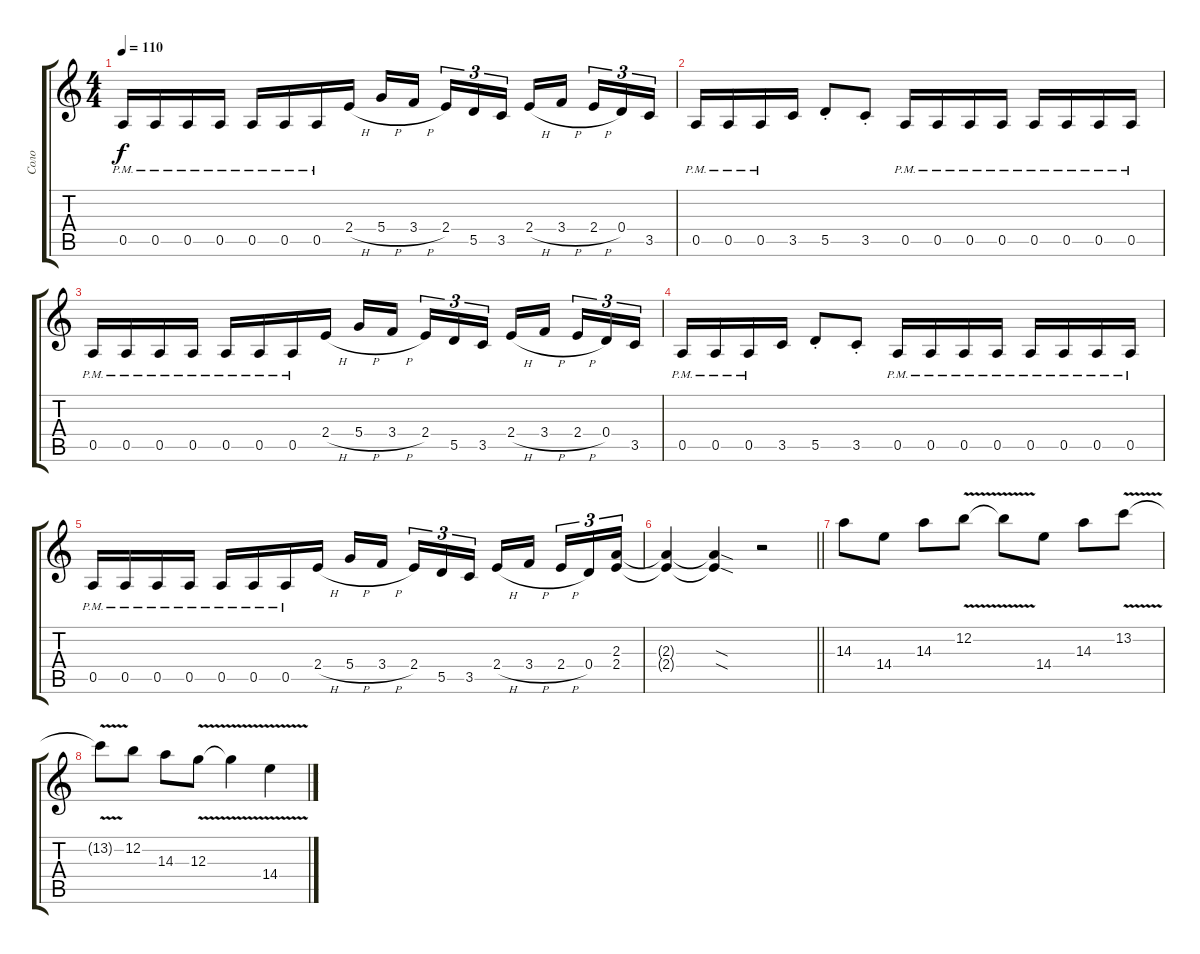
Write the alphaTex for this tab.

\track (" Соло " " Соло ") {instrument distortionguitar}
\staff {score tabs}
\tuning (E4 B3 G3 D3 A2 E2) {hide}
\ts (4 4)
\tempo 110
\clef g2
\ks c
0.5{pm}.16{dy f} 0.5{pm}.16 0.5{pm}.16 0.5{pm}.16 0.5{pm}.16 0.5{pm}.16 0.5{pm}.16 2.4{h}.16 5.4{h}.16 3.4{h}.16{beam splitsecondary} 2.4.16{tu (3 2)} 5.5.16{tu (3 2)} 3.5.16{tu (3 2)} 2.4{h}.16 3.4{h}.16{beam splitsecondary} 2.4{h}.16{tu (3 2)} 0.4.16{tu (3 2)} 3.5.16{tu (3 2)} |
0.5{pm}.16 0.5{pm}.16 0.5{pm}.16 3.5.16 5.5{st}.8 3.5{st}.8 0.5{pm}.16 0.5{pm}.16 0.5{pm}.16 0.5{pm}.16 0.5{pm}.16 0.5{pm}.16 0.5{pm}.16 0.5{pm}.16 |
0.5{pm}.16 0.5{pm}.16 0.5{pm}.16 0.5{pm}.16 0.5{pm}.16 0.5{pm}.16 0.5{pm}.16 2.4{h}.16 5.4{h}.16 3.4{h}.16{beam splitsecondary} 2.4.16{tu (3 2)} 5.5.16{tu (3 2)} 3.5.16{tu (3 2)} 2.4{h}.16 3.4{h}.16{beam splitsecondary} 2.4{h}.16{tu (3 2)} 0.4.16{tu (3 2)} 3.5.16{tu (3 2)} |
0.5{pm}.16 0.5{pm}.16 0.5{pm}.16 3.5.16 5.5{st}.8 3.5{st}.8 0.5{pm}.16 0.5{pm}.16 0.5{pm}.16 0.5{pm}.16 0.5{pm}.16 0.5{pm}.16 0.5{pm}.16 0.5{pm}.16 |
0.5{pm}.16 0.5{pm}.16 0.5{pm}.16 0.5{pm}.16 0.5{pm}.16 0.5{pm}.16 0.5{pm}.16 2.4{h}.16 5.4{h}.16 3.4{h}.16{beam splitsecondary} 2.4.16{tu (3 2)} 5.5.16{tu (3 2)} 3.5.16{tu (3 2)} 2.4{h}.16 3.4{h}.16{beam splitsecondary} 2.4{h}.16{tu (3 2)} 0.4.16{tu (3 2)} (2.3 2.4).16{tu (3 2)} |
\barLineRight lightlight
(2.3{t} 2.4{t}).4 (2.3{sod t} 2.4{sod t}).4 r.2 |
14.3.8 14.4.8 14.3.8 12.2{v}.8 12.2{t}.8 14.4.8 14.3.8 13.2{v}.8 |
13.2{t}.8 12.2.8 14.3.8 12.3{v}.8 12.3{t}.4 14.4{v}.4
